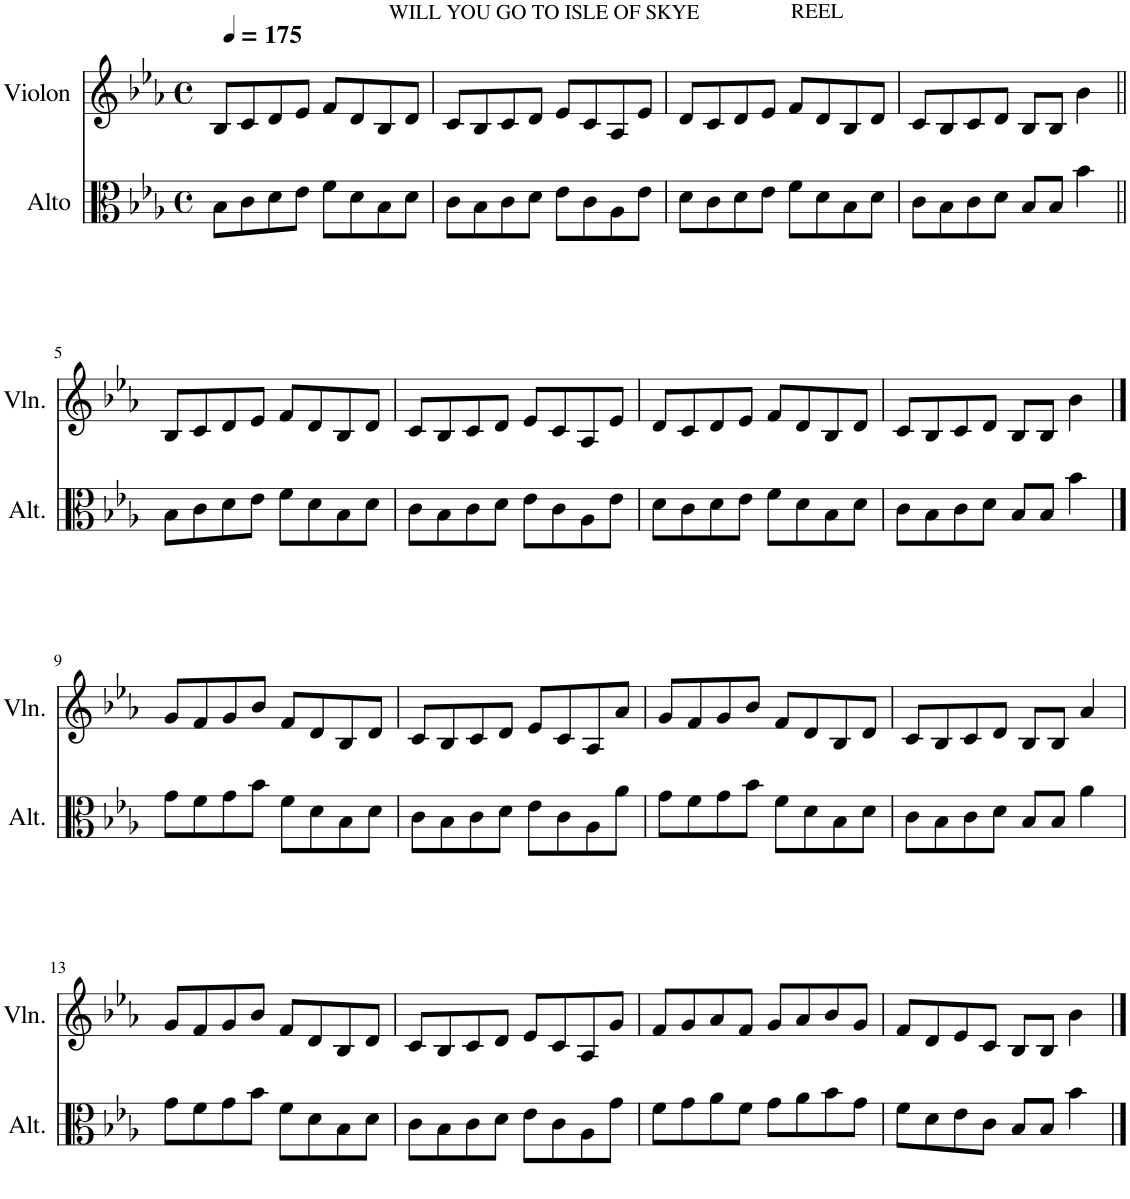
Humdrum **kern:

**kern	**kern
*part2	*part1
*staff2	*staff1
*I"Alto	*I"Violon
*I'Alt.	*I'Vln.
*clefC3	*clefG2
*k[b-e-a-]	*k[b-e-a-]
*M4/4	*M4/4
*met(c)	*met(c)
*MM175	*MM175
=1	=1
8B-\L	8B-/L
8c\	8c/
8d\	8d/
8e-\J	8e-/J
8f\L	8f/L
8d\	8d/
8B-\	8B-/
8d\J	8d/J
=2	=2
!	!LO:TX:a:t=WILL YOU GO TO ISLE OF SKYE
8c\L	8c/L
8B-\	8B-/
8c\	8c/
8d\J	8d/J
8e-\L	8e-/L
8c\	8c/
8A-\	8A-/
8e-\J	8e-/J
=3	=3
8d\L	8d/L
8c\	8c/
8d\	8d/
8e-\J	8e-/J
!	!LO:TX:a:t=REEL
8f\L	8f/L
8d\	8d/
8B-\	8B-/
8d\J	8d/J
=4	=4
8c\L	8c/L
8B-\	8B-/
8c\	8c/
8d\J	8d/J
8B-/L	8B-/L
8B-/J	8B-/J
4b-\	4b-\
!!LO:LB:g=z
=5||	=5||
8B-\L	8B-/L
8c\	8c/
8d\	8d/
8e-\J	8e-/J
8f\L	8f/L
8d\	8d/
8B-\	8B-/
8d\J	8d/J
=6	=6
8c\L	8c/L
8B-\	8B-/
8c\	8c/
8d\J	8d/J
8e-\L	8e-/L
8c\	8c/
8A-\	8A-/
8e-\J	8e-/J
=7	=7
8d\L	8d/L
8c\	8c/
8d\	8d/
8e-\J	8e-/J
8f\L	8f/L
8d\	8d/
8B-\	8B-/
8d\J	8d/J
=8	=8
8c\L	8c/L
8B-\	8B-/
8c\	8c/
8d\J	8d/J
8B-/L	8B-/L
8B-/J	8B-/J
4b-\	4b-\
!!LO:LB:g=z
==9	==9
8g\L	8g/L
8f\	8f/
8g\	8g/
8b-\J	8b-/J
8f\L	8f/L
8d\	8d/
8B-\	8B-/
8d\J	8d/J
=10	=10
8c\L	8c/L
8B-\	8B-/
8c\	8c/
8d\J	8d/J
8e-\L	8e-/L
8c\	8c/
8A-\	8A-/
8a-\J	8a-/J
=11	=11
8g\L	8g/L
8f\	8f/
8g\	8g/
8b-\J	8b-/J
8f\L	8f/L
8d\	8d/
8B-\	8B-/
8d\J	8d/J
=12	=12
8c\L	8c/L
8B-\	8B-/
8c\	8c/
8d\J	8d/J
8B-/L	8B-/L
8B-/J	8B-/J
4a-\	4a-/
!!LO:LB:g=z
=13	=13
8g\L	8g/L
8f\	8f/
8g\	8g/
8b-\J	8b-/J
8f\L	8f/L
8d\	8d/
8B-\	8B-/
8d\J	8d/J
=14	=14
8c\L	8c/L
8B-\	8B-/
8c\	8c/
8d\J	8d/J
8e-\L	8e-/L
8c\	8c/
8A-\	8A-/
8g\J	8g/J
=15	=15
8f\L	8f/L
8g\	8g/
8a-\	8a-/
8f\J	8f/J
8g\L	8g/L
8a-\	8a-/
8b-\	8b-/
8g\J	8g/J
=16	=16
8f\L	8f/L
8d\	8d/
8e-\	8e-/
8c\J	8c/J
8B-/L	8B-/L
8B-/J	8B-/J
4b-\	4b-\
==	==
*-	*-
